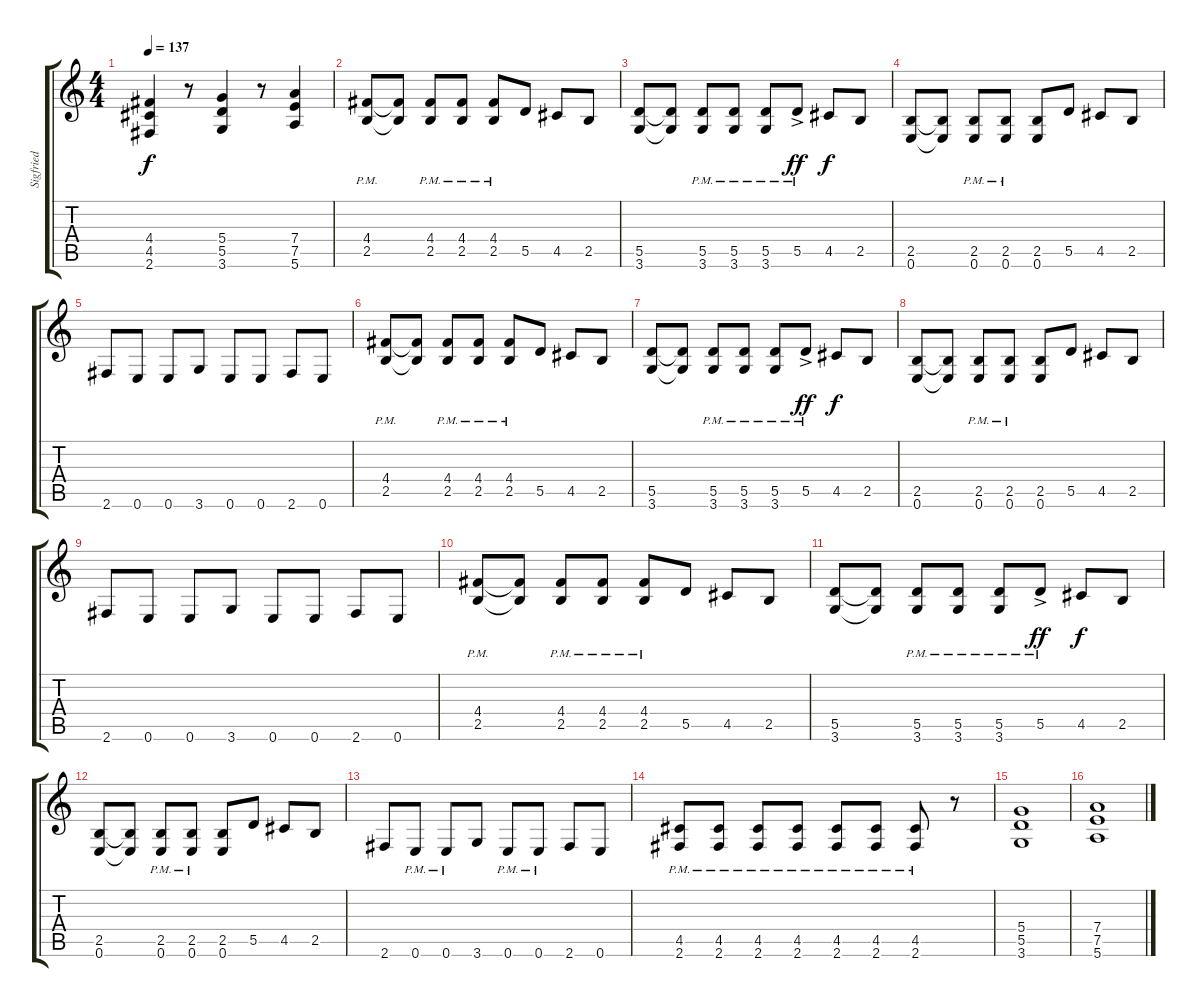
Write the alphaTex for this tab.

\track ("Sigfried" "Sigfried") {instrument distortionguitar}
\staff {score tabs}
\tuning (E4 B3 G3 D3 A2 E2) {hide}
\ts (4 4)
\tempo 137
\clef g2
\ks c
(4.4 4.5 2.6).4{dy f} r.8 (5.4 5.5 3.6).4 r.8 (7.4 7.5 5.6).4 |
(4.4 2.5{pm}).8 (4.4{t} 2.5{t}).8 (4.4 2.5{pm}).8 (4.4 2.5{pm}).8 (4.4 2.5{pm}).8 5.5.8 4.5.8 2.5.8 |
(5.5 3.6).8 (5.5{t} 3.6{t}).8 (5.5{pm} 3.6).8 (5.5{pm} 3.6).8 (5.5{pm} 3.6).8 5.5{ac pm}.8{dy ff} 4.5.8{dy f} 2.5.8 |
(2.5 0.6).8 (2.5{t} 0.6{t}).8 (2.5{pm} 0.6).8 (2.5{pm} 0.6).8 (2.5 0.6).8 5.5.8 4.5.8 2.5.8 |
2.6.8 0.6.8 0.6.8 3.6.8 0.6.8 0.6.8 2.6.8 0.6.8 |
(4.4 2.5{pm}).8 (4.4{t} 2.5{t}).8 (4.4 2.5{pm}).8 (4.4 2.5{pm}).8 (4.4 2.5{pm}).8 5.5.8 4.5.8 2.5.8 |
(5.5 3.6).8 (5.5{t} 3.6{t}).8 (5.5{pm} 3.6).8 (5.5{pm} 3.6).8 (5.5{pm} 3.6).8 5.5{ac pm}.8{dy ff} 4.5.8{dy f} 2.5.8 |
(2.5 0.6).8 (2.5{t} 0.6{t}).8 (2.5{pm} 0.6).8 (2.5{pm} 0.6).8 (2.5 0.6).8 5.5.8 4.5.8 2.5.8 |
2.6.8 0.6.8 0.6.8 3.6.8 0.6.8 0.6.8 2.6.8 0.6.8 |
(4.4 2.5{pm}).8 (4.4{t} 2.5{t}).8 (4.4 2.5{pm}).8 (4.4 2.5{pm}).8 (4.4 2.5{pm}).8 5.5.8 4.5.8 2.5.8 |
(5.5 3.6).8 (5.5{t} 3.6{t}).8 (5.5{pm} 3.6).8 (5.5{pm} 3.6).8 (5.5{pm} 3.6).8 5.5{ac pm}.8{dy ff} 4.5.8{dy f} 2.5.8 |
(2.5 0.6).8 (2.5{t} 0.6{t}).8 (2.5{pm} 0.6).8 (2.5{pm} 0.6).8 (2.5 0.6).8 5.5.8 4.5.8 2.5.8 |
2.6.8 0.6{pm}.8 0.6{pm}.8 3.6.8 0.6{pm}.8 0.6{pm}.8 2.6.8 0.6.8 |
(4.5{pm} 2.6).8 (4.5{pm} 2.6).8 (4.5{pm} 2.6).8 (4.5{pm} 2.6).8 (4.5{pm} 2.6).8 (4.5{pm} 2.6).8 (4.5{pm} 2.6).8 r.8 |
(5.4 5.5 3.6).1 |
(7.4 7.5 5.6).1
